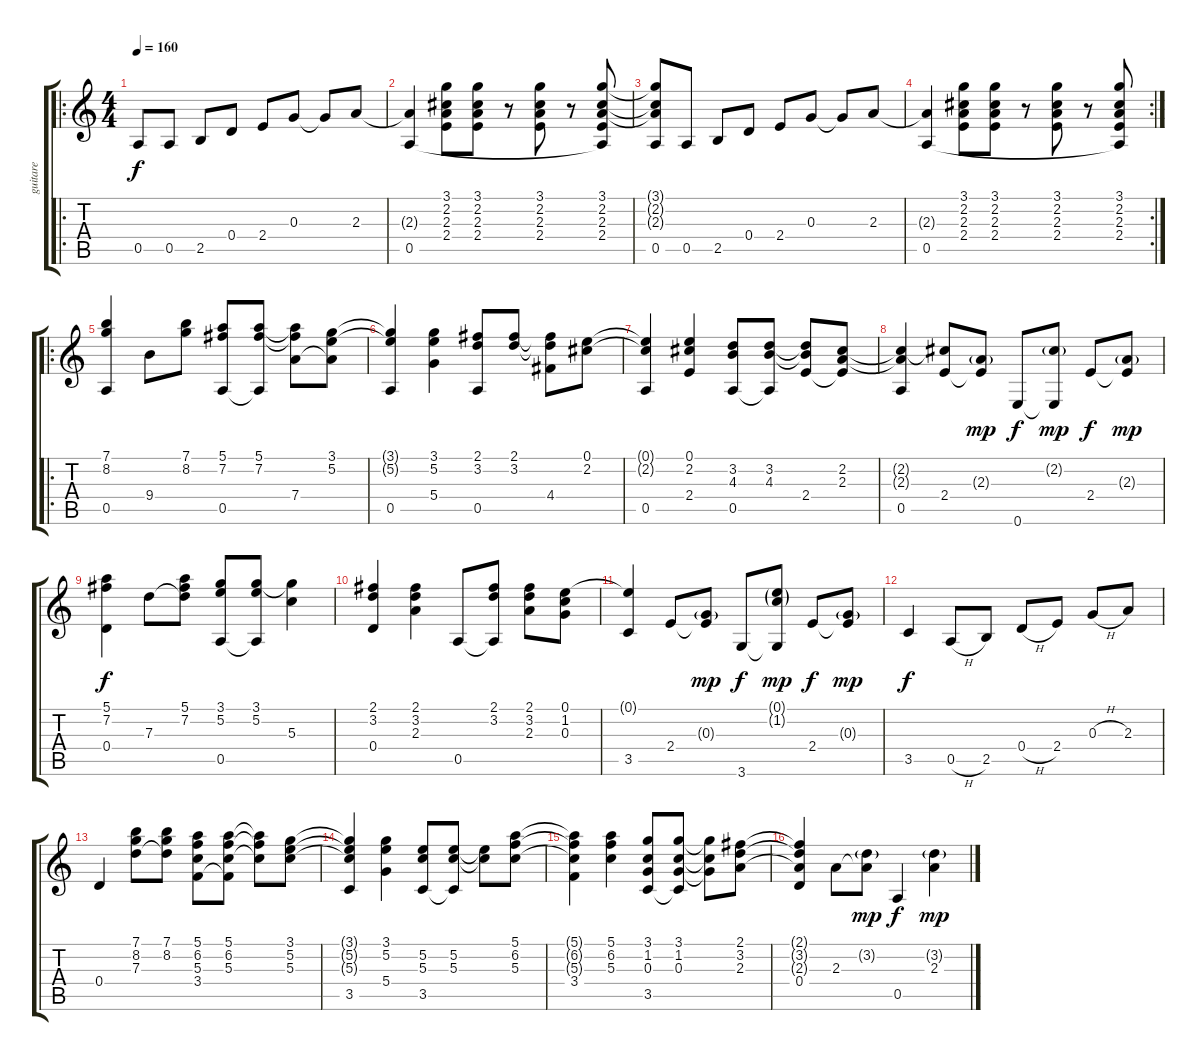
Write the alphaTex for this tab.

\track ("guitare" "guitare") {instrument acousticguitarsteel}
\staff {score tabs}
\tuning (E4 B3 G3 D3 A2 E2) {hide}
\ro
\ts (4 4)
\tempo 160
\clef g2
\ks c
0.5.8{dy f instrument acousticguitarsteel} 0.5.8 2.5.8 0.4.8 2.4.8 0.3.8 0.3{t}.8 2.3.8 |
(2.3{t} 0.5).4 (3.1 2.2 2.3 2.4).8 (3.1 2.2 2.3 2.4).8 r.8 (3.1 2.2 2.3 2.4).8 r.8 (3.1 2.2 2.3 2.4 0.5{t}).8 |
(3.1{t} 2.2{t} 2.3{t} 0.5).8 0.5.8 2.5.8 0.4.8 2.4.8 0.3.8 0.3{t}.8 2.3.8 |
\rc 2
(2.3{t} 0.5).4 (3.1 2.2 2.3 2.4).8 (3.1 2.2 2.3 2.4).8 r.8 (3.1 2.2 2.3 2.4).8 r.8 (3.1 2.2 2.3 2.4 0.5{t}).8 |
\ro
(7.1 8.2 0.5).4 9.4.8 (7.1 8.2).8 (5.1 7.2 0.5).8 (5.1 7.2 0.5{t}).8 (5.1{t} 7.2{t} 7.4).8 (3.1 5.2 7.4{t}).8 |
(3.1{t} 5.2{t} 0.5).4 (3.1 5.2 5.4).4 (2.1 3.2 0.5).8 (2.1 3.2).8 (2.1{t} 3.2{t} 4.4).8 (0.1 2.2).8 |
(0.1{t} 2.2{t} 0.5).4 (0.1 2.2 2.4).4 (3.2 4.3 0.5).8 (3.2 4.3 0.5{t}).8 (3.2{t} 4.3{t} 2.4).8 (2.2 2.3 2.4{t}).8 |
(2.2{t} 2.3{t} 0.5).4 (2.2{t} 2.4).8 (2.3{g} 2.4{t}).8{dy mp} 0.6.8{dy f} (2.2{g} 0.6{t}).8{dy mp} 2.4.8{dy f} (2.3{g} 2.4{t}).8{dy mp} |
(5.1 7.2 0.4).4{dy f} 7.3.8 (5.1 7.2 7.3{t}).8 (3.1 5.2 0.5).8 (3.1 5.2 0.5{t}).8 (3.1{t} 5.3).4 |
(2.1 3.2 0.4).4 (2.1 3.2 2.3).4 0.5.8 (2.1 3.2 0.5{t}).8 (2.1 3.2 2.3).8 (0.1 1.2 0.3).8 |
(0.1{t} 3.5).4 2.4.8 (0.3{g} 2.4{t}).8{dy mp} 3.6.8{dy f} (0.1{g} 1.2{g} 3.6{t}).8{dy mp} 2.4.8{dy f} (0.3{g} 2.4{t}).8{dy mp} |
3.5.4{dy f} 0.5{h}.8 2.5.8 0.4{h}.8 2.4.8 0.3{h}.8 2.3.8 |
0.4.4 (7.1 8.2 7.3).8 (7.1 8.2 7.3{t}).8 (5.1 6.2 5.3 3.4).8 (5.1 6.2 5.3 3.4{t}).8 (5.1{t} 6.2{t} 5.3{t}).8 (3.1 5.2 5.3).8 |
(3.1{t} 5.2{t} 5.3{t} 3.5).4 (3.1 5.2 5.4).4 (5.2 5.3 3.5).8 (5.2 5.3 3.5{t}).8 (5.2{t} 5.3{t}).8 (5.1 6.2 5.3).8 |
(5.1{t} 6.2{t} 5.3{t} 3.4).4 (5.1 6.2 5.3).4 (3.1 1.2 0.3 3.5).8 (3.1 1.2 0.3 3.5{t}).8 (3.1{t} 1.2{t} 0.3{t}).8 (2.1 3.2 2.3).8 |
(2.1{t} 3.2{t} 2.3{t} 0.4).4 2.3.8 (3.2{g} 2.3{t}).8{dy mp} 0.5.4{dy f} (3.2{g} 2.3).4{dy mp}
